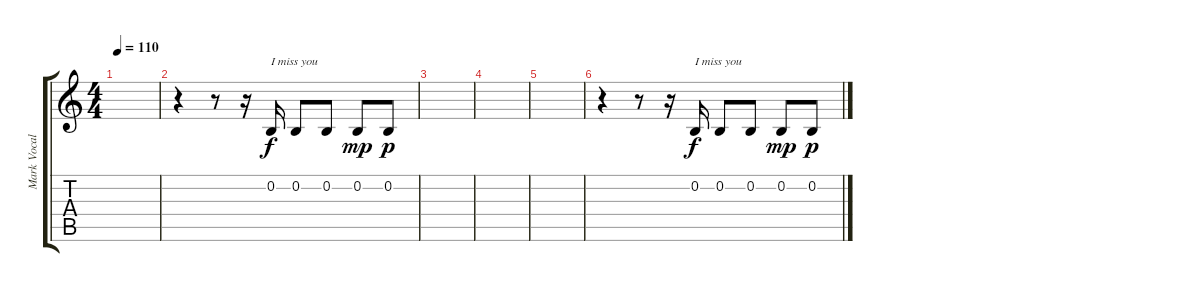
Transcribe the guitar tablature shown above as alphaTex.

\track ("Mark Vocals" "Mark Vocal") {instrument oboe}
\staff {score tabs}
\tuning (E4 B3 G3 D3 A2 E2) {hide}
\ts (4 4)
\tempo 110
\clef g2
\ks c
|
r.4 r.8 r.16 0.2.16{txt "I miss you" dy f} 0.2.8 0.2.8 0.2.8{dy mp} 0.2.8{dy p} |
|
|
|
r.4 r.8 r.16 0.2.16{txt "I miss you" dy f} 0.2.8 0.2.8 0.2.8{dy mp} 0.2.8{dy p}
